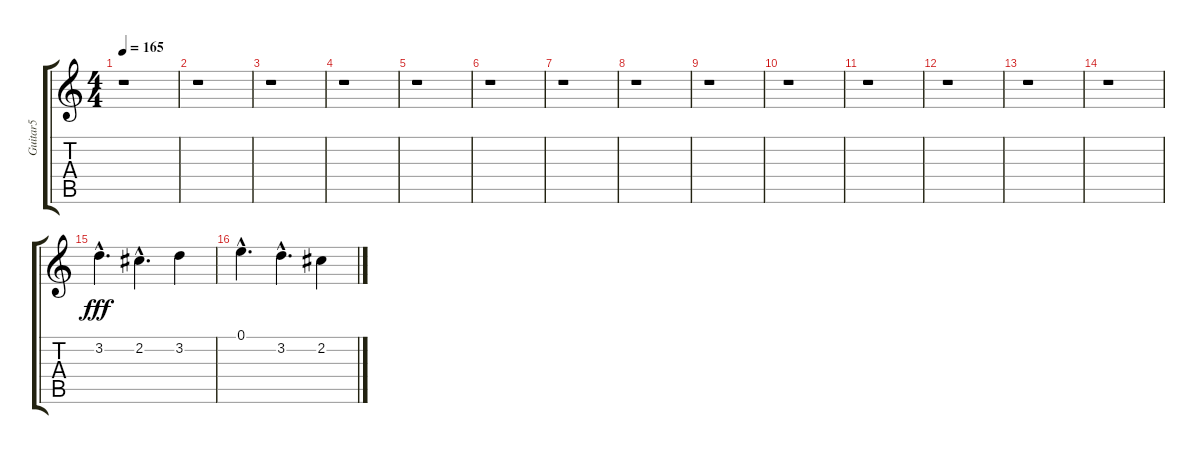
\track ("Guitar5" "Guitar5") {instrument distortionguitar}
\staff {score tabs}
\tuning (E4 B3 G3 D3 A2 E2) {hide}
\ts (4 4)
\tempo 165
\clef g2
\ks c
r.1{dy f} |
r.1 |
r.1 |
r.1 |
r.1 |
r.1 |
r.1 |
r.1 |
r.1 |
r.1 |
r.1 |
r.1 |
r.1 |
r.1 |
3.2{hac}.4{d dy fff} 2.2{hac}.4{d} 3.2.4 |
0.1{hac}.4{d} 3.2{hac}.4{d} 2.2.4
